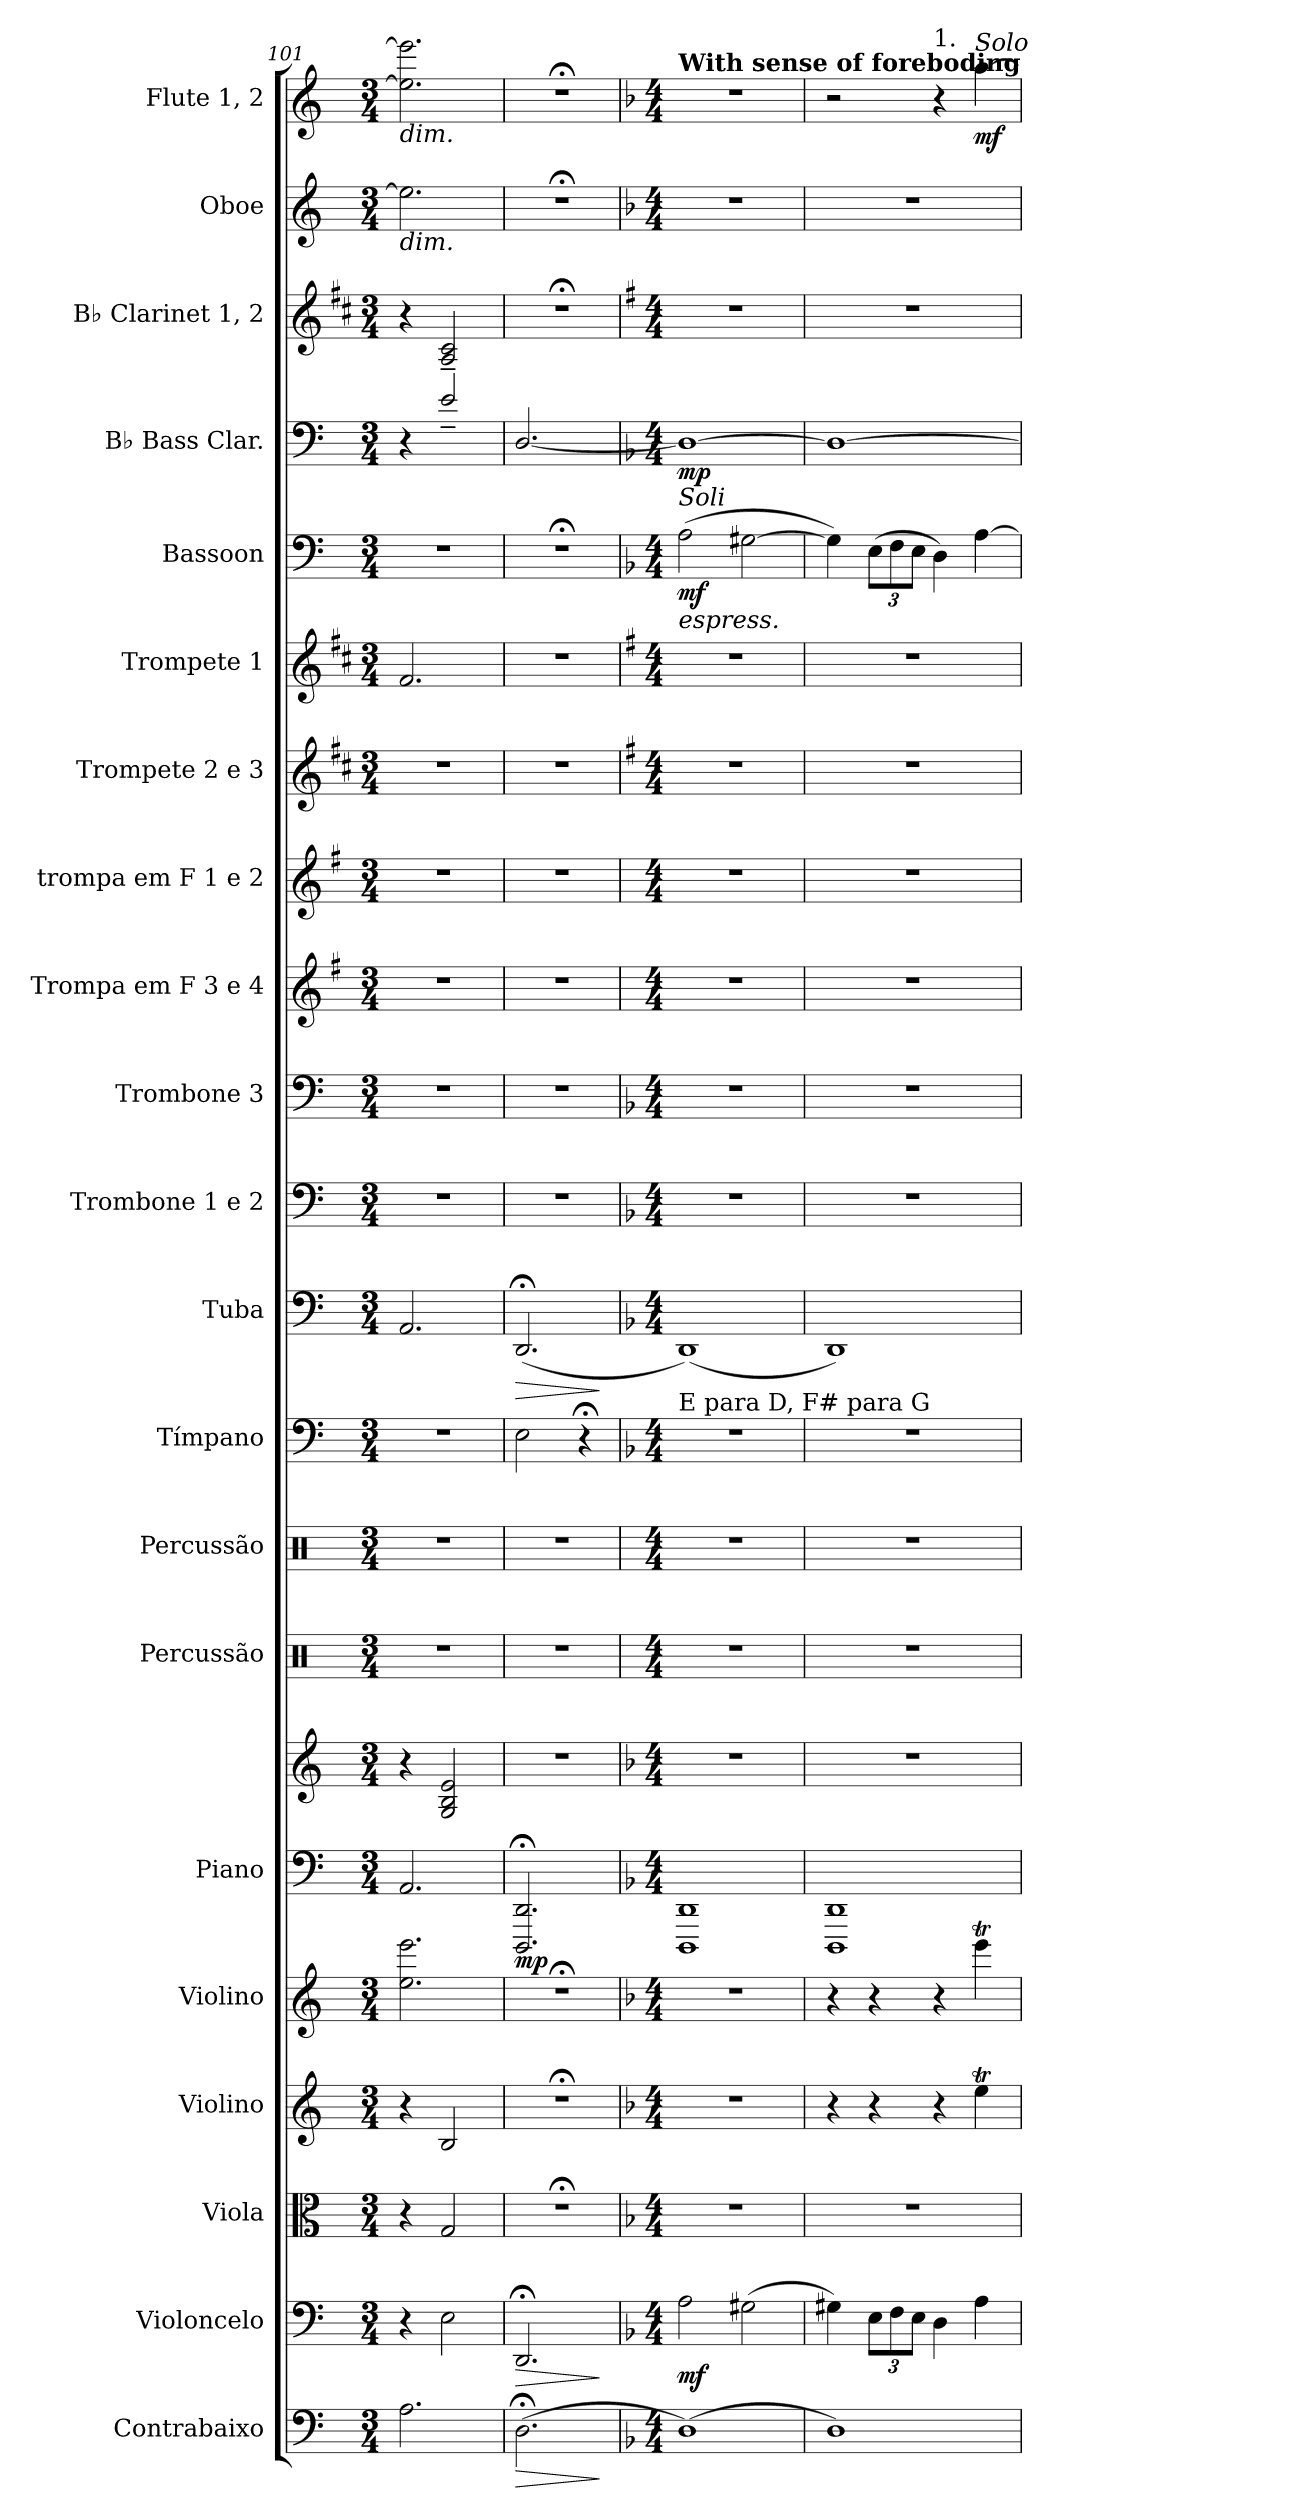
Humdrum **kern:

**kern	**dynam	**kern	**dynam	**kern	**kern	**kern	**kern	**kern	**dynam	**kern	**kern	**kern	**kern	**dynam	**kern	**kern	**kern	**kern	**kern	**kern	**kern	**dynam	**kern	**dynam	**kern	**kern	**kern	**dynam
*part21	*part21	*part20	*part20	*part19	*part18	*part17	*part16	*part16	*part16	*part15	*part14	*part13	*part12	*part12	*part11	*part10	*part9	*part8	*part7	*part6	*part5	*part5	*part4	*part4	*part3	*part2	*part1	*part1
*staff22	*staff22	*staff21	*staff21	*staff20	*staff19	*staff18	*staff17	*staff16	*staff16/17	*staff15	*staff14	*staff13	*staff12	*staff12	*staff11	*staff10	*staff9	*staff8	*staff7	*staff6	*staff5	*staff5	*staff4	*staff4	*staff3	*staff2	*staff1	*staff1
*I"Contrabaixo	*	*I"Violoncelo	*	*I"Viola	*I"Violino	*I"Violino	*I"Piano	*	*	*I"Percussão	*I"Percussão	*I"Tímpano	*I"Tuba	*	*I"Trombone 1 e 2	*I"Trombone 3	*I"Trompa em F 3 e 4	*I"trompa em F 1 e 2	*I"Trompete 2 e 3	*I"Trompete 1	*I"Bassoon	*	*I"B♭ Bass Clar.	*	*I"B♭ Clarinet 1, 2	*I"Oboe	*I"Flute 1, 2	*
*I'Cb.	*	*I'Vc.	*	*I'Vla	*I'Vln.	*I'Vln.	*I'Pno	*	*	*I'Perc.	*I'Perc.	*	*I'Tba.	*	*I'Tbn.	*I'Tbn.	*I'Trom. F 3, 4	*I'Trom. 1,2	*I'Tpt. 2, 3	*	*I'Bsn.	*	*I'B♭ B. Cl.	*	*I'B♭ Cl. 1, 2	*I'Ob.	*I'Fl. 1, 2	*
*clefF4	*	*clefF4	*	*clefC3	*clefG2	*clefG2	*clefF4	*clefG2	*	*clefX	*clefX	*clefF4	*clefF4	*	*clefF4	*clefF4	*clefG2	*clefG2	*clefG2	*clefG2	*clefF4	*	*clefF4	*	*clefG2	*clefG2	*clefG2	*
*ITrd7c12	*	*	*	*	*	*	*	*	*	*	*	*	*	*	*	*	*ITrd4c7	*ITrd4c7	*ITrd1c2	*ITrd1c2	*	*	*ITrd8c14	*	*ITrd1c2	*	*	*
*k[]	*	*k[]	*	*k[]	*k[]	*k[]	*k[]	*k[]	*	*k[]	*k[]	*k[]	*k[]	*	*k[]	*k[]	*k[]	*k[]	*k[]	*k[]	*k[]	*	*k[]	*	*k[]	*k[]	*k[]	*
*M3/4	*	*M3/4	*	*M3/4	*M3/4	*M3/4	*M3/4	*M3/4	*	*M3/4	*M3/4	*M3/4	*M3/4	*	*M3/4	*M3/4	*M3/4	*M3/4	*M3/4	*M3/4	*M3/4	*	*M3/4	*	*M3/4	*M3/4	*M3/4	*
=101	=101	=101	=101	=101	=101	=101	=101	=101	=101	=101	=101	=101	=101	=101	=101	=101	=101	=101	=101	=101	=101	=101	=101	=101	=101	=101	=101	=101
!	!	!	!	!	!	!	!	!	!	!	!	!	!	!	!	!	!	!	!	!	!	!	!	!	!	!	!LO:TX:b:i:t=dim.	!
!	!	!	!	!	!	!	!	!	!	!	!	!	!	!	!	!	!	!	!	!	!	!	!	!	!	!LO:TX:b:i:t=dim.	!	!
2.AA\	.	4r	.	4r	4r	2.ee\ 2.eee\	2.AA/	4r	.	2.r	2.r	2.r	2.AA/	.	2.r	2.r	2.r	2.r	2.r	2.e/	2.r	.	4r	.	4r	2.ee\]	2.ee\] 2.eee\]	.
.	.	2E\	.	2G/	2B/	.	.	2G/ 2B/ 2e/	.	.	.	.	.	.	.	.	.	.	.	.	.	.	2E~/	.	2G/~ 2B/~	.	.	.
=102	=102	=102	=102	=102	=102	=102	=102	=102	=102	=102	=102	=102	=102	=102	=102	=102	=102	=102	=102	=102	=102	=102	=102	=102	=102	=102	=102	=102
!	!LO:HP:b	!	!LO:HP:b	!	!	!	!	!	!LO:DY:b=2	!	!	!	!	!LO:HP:b	!	!	!	!	!	!	!	!	!	!	!	!	!	!
(>2.DD;<\	>	2.DD;</	>	2.r;<	2.r;<	2.r;<	2.DDD/;< 2.DD/;<	2.r	mp	2.r	2.r	2E\	(<2.DD;</	>	2.r	2.r	2.r	2.r	2.r	2.r	2.r;<	.	[2.DD/	.	2.r;<	2.r;<	2.r;<	.
.	.	.	.	.	.	.	.	.	.	.	.	4r;<	.	.	.	.	.	.	.	.	.	.	.	.	.	.	.	.
.	]	.	]	.	.	.	.	.	.	.	.	.	.	]	.	.	.	.	.	.	.	.	.	.	.	.	.	.
=103	=103	=103	=103	=103	=103	=103	=103	=103	=103	=103	=103	=103	=103	=103	=103	=103	=103	=103	=103	=103	=103	=103	=103	=103	=103	=103	=103	=103
*k[b-]	*	*k[b-]	*	*k[b-]	*k[b-]	*k[b-]	*k[b-]	*k[b-]	*	*	*	*k[b-]	*k[b-]	*	*k[b-]	*k[b-]	*k[b-]	*k[b-]	*k[b-]	*k[b-]	*k[b-]	*	*k[b-]	*	*k[b-]	*k[b-]	*k[b-]	*
*M4/4	*	*M4/4	*	*M4/4	*M4/4	*M4/4	*M4/4	*M4/4	*	*M4/4	*M4/4	*M4/4	*M4/4	*	*M4/4	*M4/4	*M4/4	*M4/4	*M4/4	*M4/4	*M4/4	*	*M4/4	*	*M4/4	*M4/4	*M4/4	*
*	*	*	*	*	*	*	*	*	*	*	*	*	*	*	*	*	*	*	*	*	*	*	*	*	*	*	*MM80	*
!	!	!	!	!	!	!	!	!	!	!	!	!	!	!	!	!	!	!	!	!	!	!	!	!	!	!	!LO:TX:a:B:t=With sense of foreboding	!
!	!	!	!	!	!	!	!	!	!	!	!	!	!	!	!	!	!	!	!	!	!LO:TX:a:i:t=Soli	!	!	!	!	!	!	!
!	!	!	!	!	!	!	!	!	!	!	!	!	!	!	!	!	!	!	!	!	!LO:TX:b:i:t=espress.	!	!	!	!	!	!	!
!	!	!	!	!	!	!	!	!	!	!	!	!LO:TX:a:t=E para D, F# para G	!	!	!	!	!	!	!	!	!	!	!	!	!	!	!	!
!	!	!	!LO:DY:b	!	!	!	!	!	!	!	!	!	!	!	!	!	!	!	!	!	!	!LO:DY:b	!	!LO:DY:b	!	!	!	!
(>1DD)	.	2A\	mf	1r	1r	1r	1DDD 1DD	1r	.	1r	1r	1r	(<1DD)	.	1r	1r	1r	1r	1r	1r	(>2A\	mf	1DD_	mp	1r	1r	1r	.
.	.	(>2G#X\	.	.	.	.	.	.	.	.	.	.	.	.	.	.	.	.	.	.	[2G#X\	.	.	.	.	.	.	.
=104	=104	=104	=104	=104	=104	=104	=104	=104	=104	=104	=104	=104	=104	=104	=104	=104	=104	=104	=104	=104	=104	=104	=104	=104	=104	=104	=104	=104
1DD)	.	4G#X\)	.	1r	4r	4r	1DDD 1DD	1r	.	1r	1r	1r	1DD)	.	1r	1r	1r	1r	1r	1r	4G#\])	.	1DD_	.	1r	1r	2r	.
*	*	*Xbrackettup	*	*	*	*	*	*	*	*	*	*	*	*	*	*	*	*	*	*	*Xbrackettup	*	*	*	*	*	*	*
.	.	12E\L	.	.	4r	4r	.	.	.	.	.	.	.	.	.	.	.	.	.	.	(>12E\L	.	.	.	.	.	.	.
.	.	12F\	.	.	.	.	.	.	.	.	.	.	.	.	.	.	.	.	.	.	12F\	.	.	.	.	.	.	.
.	.	12E\J	.	.	.	.	.	.	.	.	.	.	.	.	.	.	.	.	.	.	12E\J	.	.	.	.	.	.	.
!	!	!	!	!	!	!	!	!	!	!	!	!	!	!	!	!	!	!	!	!	!	!	!	!	!	!	!LO:TX:a:t=1.	!
.	.	4D\	.	.	4r	4r	.	.	.	.	.	.	.	.	.	.	.	.	.	.	4D\)	.	.	.	.	.	4r	.
!	!	!	!	!	!	!	!	!	!	!	!	!	!	!	!	!	!	!	!	!	!	!	!	!	!	!	!LO:TX:a:i:t=Solo	!
!	!	!	!	!	!	!	!	!	!	!	!	!	!	!	!	!	!	!	!	!	!	!	!	!	!	!	!	!LO:DY:b
.	.	4A\	.	.	4eet\	4eeet\	.	.	.	.	.	.	.	.	.	.	.	.	.	.	[4A\	.	.	.	.	.	[4aa\	mf
=	=	=	=	=	=	=	=	=	=	=	=	=	=	=	=	=	=	=	=	=	=	=	=	=	=	=	=	=
*-	*-	*-	*-	*-	*-	*-	*-	*-	*-	*-	*-	*-	*-	*-	*-	*-	*-	*-	*-	*-	*-	*-	*-	*-	*-	*-	*-	*-
